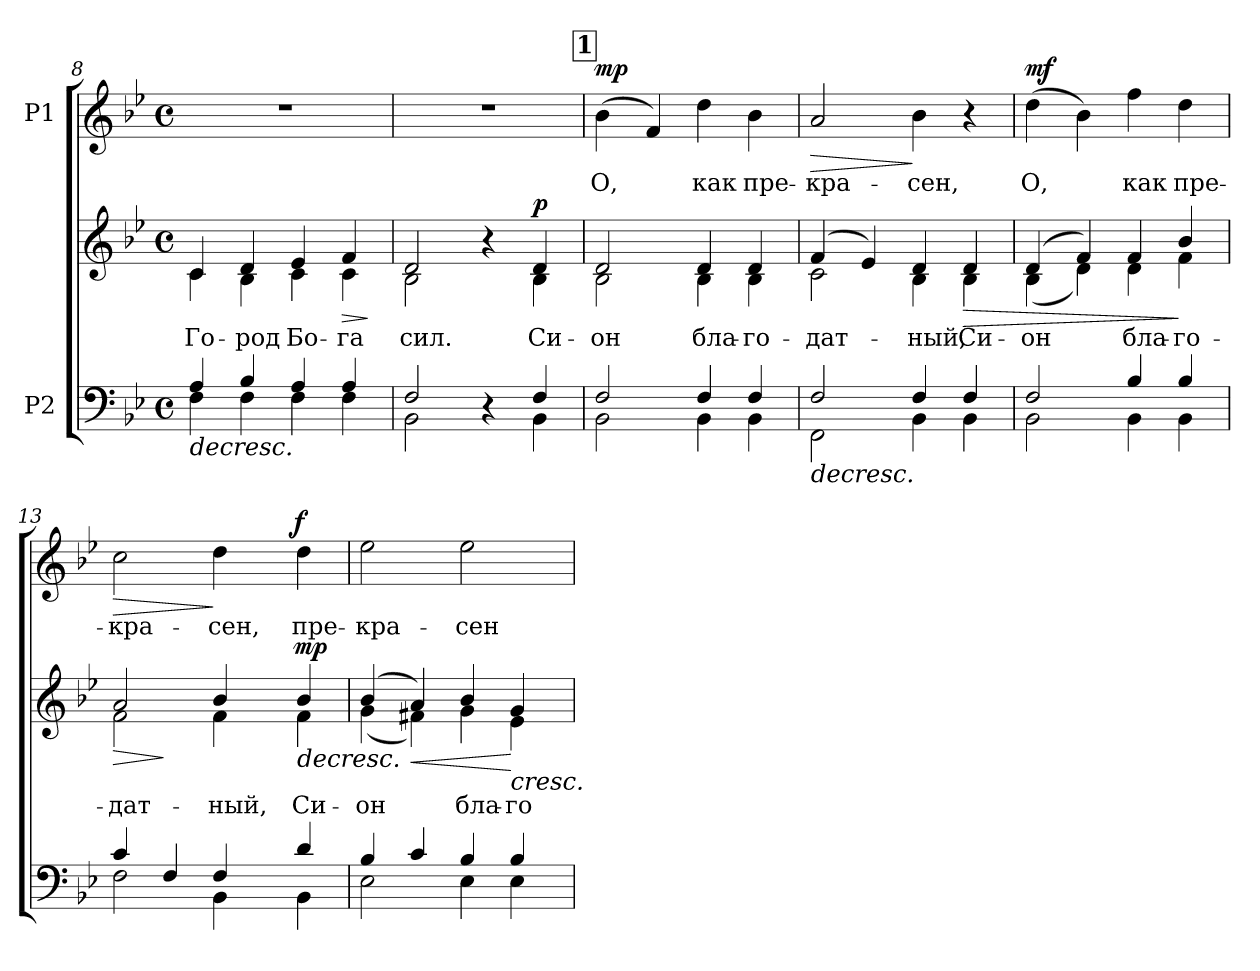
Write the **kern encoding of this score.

**kern	**kern	**text	**dynam	**kern	**text	**dynam
*part2	*part2	*part2	*part2	*part1	*part1	*part1
*staff3	*staff2	*staff2	*staff2/3	*staff1	*staff1	*staff1
*I"P2	*	*	*	*I"P1	*	*
*clefF4	*clefG2	*	*	*clefG2	*	*
*k[b-e-]	*k[b-e-]	*	*	*k[b-e-]	*	*
*B-:	*B-:	*	*	*B-:	*	*
*M4/4	*M4/4	*	*	*M4/4	*	*
*met(c)	*met(c)	*	*	*met(c)	*	*
=8	=8	=8	=8	=8	=8	=8
!	!	!	!LO:HP:b=2	!	!	!
*^	*	*	*	*	*	*
!	!	!	!LO:LY:b:color=#000000	!	!	!	!
*	*	*^	*	*	*	*	*
4Ai/	4Fi\	4ci/	4ci\	Го-	>	1r	.	.
!	!	!	!	!LO:LY:b:color=#000000	!	!	!	!
4B-i/	4Fi\	4di/	4B-i\	-род	.	.	.	.
!	!	!	!	!LO:LY:b:color=#000000	!	!	!	!
4Ai/	4Fi\	4e-i/	4ci\	Бо-	.	.	.	.
!	!	!	!	!LO:LY:b:color=#000000	!LO:HP:b	!	!	!
4Ai/	4Fi\	4fi/	4ci\	-га	>	.	.	.
*v	*v	*	*	*	*	*	*	*
*	*v	*v	*	*	*	*	*
.	.	.	]	.	.	.
=9	=9	=9	=9	=9	=9	=9
*^	*	*	*	*	*	*
!	!	!	!LO:LY:b:color=#000000	!	!	!	!
*	*	*^	*	*	*	*	*
2Fi/	2BB-i\	2di/	2B-i\	сил.	.	1r	.	.
4r	4ryy	4r	4ryy	.	.	.	.	.
!	!	!	!	!LO:LY:b:color=#000000	!	!	!	!
4Fi/	4BB-i\	4di/	4B-i\	Си-	p	.	.	.
*v	*v	*	*	*	*	*	*	*
*	*v	*v	*	*	*	*	*
.	.	.	]	.	.	.
!!LO:LB:g=z
!!LO:REH:place=s1:B:color=#000000:enc=box:fs=15.502:t=1
=10	=10	=10	=10	=10	=10	=10
*^	*	*	*	*	*	*
!	!	!	!LO:LY:b:color=#000000	!	!	!	!
*	*	*^	*	*	*	*	*
!	!	!	!	!	!	!	!LO:LY:b:color=#000000	!
2Fi/	2BB-i\	2di/	2B-i\	-он	.	(4b-i\	О,	mp
.	.	.	.	.	.	4fi/)	.	.
!	!	!	!	!LO:LY:b:color=#000000	!	!	!	!
!	!	!	!	!	!	!	!LO:LY:b:color=#000000	!
4Fi/	4BB-i\	4di/	4B-i\	бла-	.	4ddi\	как	.
!	!	!	!	!LO:LY:b:color=#000000	!	!	!	!
!	!	!	!	!	!	!	!LO:LY:b:color=#000000	!
4Fi/	4BB-i\	4di/	4B-i\	-го-	.	4b-i\	пре-	.
=11	=11	=11	=11	=11	=11	=11	=11	=11
!	!	!	!	!	!LO:HP:b=2	!	!	!
!	!	!	!	!LO:LY:b:color=#000000	!	!	!	!
!	!	!	!	!	!	!	!LO:LY:b:color=#000000	!LO:HP:b
2Fi/	2FFi\	(4fi/	2ci\	-дат-	>	2ai/	-кра-	>
.	.	4e-i/)	.	.	.	.	.	.
!	!	!	!	!LO:LY:b:color=#000000	!	!	!	!
!	!	!	!	!	!	!	!LO:LY:b:color=#000000	!
4Fi/	4BB-i\	4di/	4B-i\	-ный,	.	4b-i\	-сен,	]
!	!	!	!	!LO:LY:b:color=#000000	!LO:HP:b	!	!	!
4Fi/	4BB-i\	4di/	4B-i\	Си-	>	4r	.	.
=12	=12	=12	=12	=12	=12	=12	=12	=12
!	!	!	!	!LO:LY:b:color=#000000	!	!	!	!
!	!	!	!	!	!	!	!LO:LY:b:color=#000000	!
2Fi/	2BB-i\	(4di/	(4B-i\	-он	.	(4ddi\	О,	mf
.	.	4fi/)	4di\)	.	.	4b-i\)	.	.
!	!	!	!	!LO:LY:b:color=#000000	!	!	!	!
!	!	!	!	!	!	!	!LO:LY:b:color=#000000	!
4B-i/	4BB-i\	4fi/	4di\	бла-	.	4ffi\	как	.
!	!	!	!	!LO:LY:b:color=#000000	!	!	!	!
!	!	!	!	!	!	!	!LO:LY:b:color=#000000	!
4B-i/	4BB-i\	4b-i/	4fi\	-го-	]	4ddi\	пре-	.
*v	*v	*	*	*	*	*	*	*
*	*v	*v	*	*	*	*	*
.	.	.	]	.	.	.
=13	=13	=13	=13	=13	=13	=13
*^	*	*	*	*	*	*
!	!	!	!LO:LY:b:color=#000000	!LO:HP:b	!	!	!
*	*	*^	*	*	*	*	*
!	!	!	!	!	!	!	!LO:LY:b:color=#000000	!LO:HP:b
*	*	*	*^	*	*	*^	*	*
4ci/	2Fi\	2ai/	2fi\	2ryy	-дат-	>	2cci\	2ryy	-кра-	>
4Fi/	.	.	.	.	.	]	.	.	.	.
!	!	!	!	!	!LO:LY:b:color=#000000	!	!	!	!	!
!	!	!	!	!	!	!	!	!	!LO:LY:b:color=#000000	!
4Fi/	4BB-i\	4b-i/	4fi\	8ryy	-ный,	]	4ddi\	8ryy	-сен,	]
.	.	.	.	16ryy	.	.	.	16ryy	.	.
.	.	.	.	32ryy	.	.	.	32ryy	.	.
.	.	.	.	64...ryy	.	.	.	64...ryy	.	.
.	.	.	.	4ryy	.	mp	.	4ryy	.	f
!	!	!	!	!	!LO:LY:b:color=#000000	!LO:HP:b	!	!	!	!
!	!	!	!	!	!	!	!	!	!LO:LY:b:color=#000000	!
4di/	4BB-i\	4b-i/	4fi\	.	Си-	>	4ddi\	.	пре-	.
.	.	.	.	512ryy	.	.	.	512ryy	.	.
*	*	*v	*v	*v	*	*	*	*	*	*
*	*	*	*	*	*v	*v	*	*
=14	=14	=14	=14	=14	=14	=14	=14
*	*	*^	*	*	*^	*	*
*	*	*	*^	*	*	*	*	*	*
!	!	!	!	!	!LO:LY:b:color=#000000	!	!	!	!	!
*	*	*	*v	*v	*	*	*	*	*	*
*	*	*	*	*	*	*v	*v	*	*
*	*	*	*^	*	*	*^	*	*
!	!	!	!	!	!	!	!	!	!LO:LY:b:color=#000000	!
*	*	*	*v	*v	*	*	*	*	*	*
*	*	*	*	*	*	*v	*v	*	*
4B-i/	2E-i\	(4b-i/	(4gi\	-он	.	2ee-i\	-кра-	.
!	!	!	!	!	!LO:HP:n=1:b	!	!	!
4ci/	.	4ai/)	4f#Xi\)	.	[ <	.	.	.
!	!	!	!	!LO:LY:b:color=#000000	!	!	!	!
!	!	!	!	!	!	!	!LO:LY:b:color=#000000	!
4B-i/	4E-i\	4b-i/	4gi\	бла-	.	2ee-i\	-сен	.
!	!	!	!	!LO:LY:b:color=#000000	!LO:HP:n=1:b	!	!	!
4B-i/	4E-i\	4gi/	4e-i\	-го-	[ <	.	.	.
*v	*v	*	*	*	*	*	*	*
*	*v	*v	*	*	*	*	*
=	=	=	=	=	=	=
*-	*-	*-	*-	*-	*-	*-
